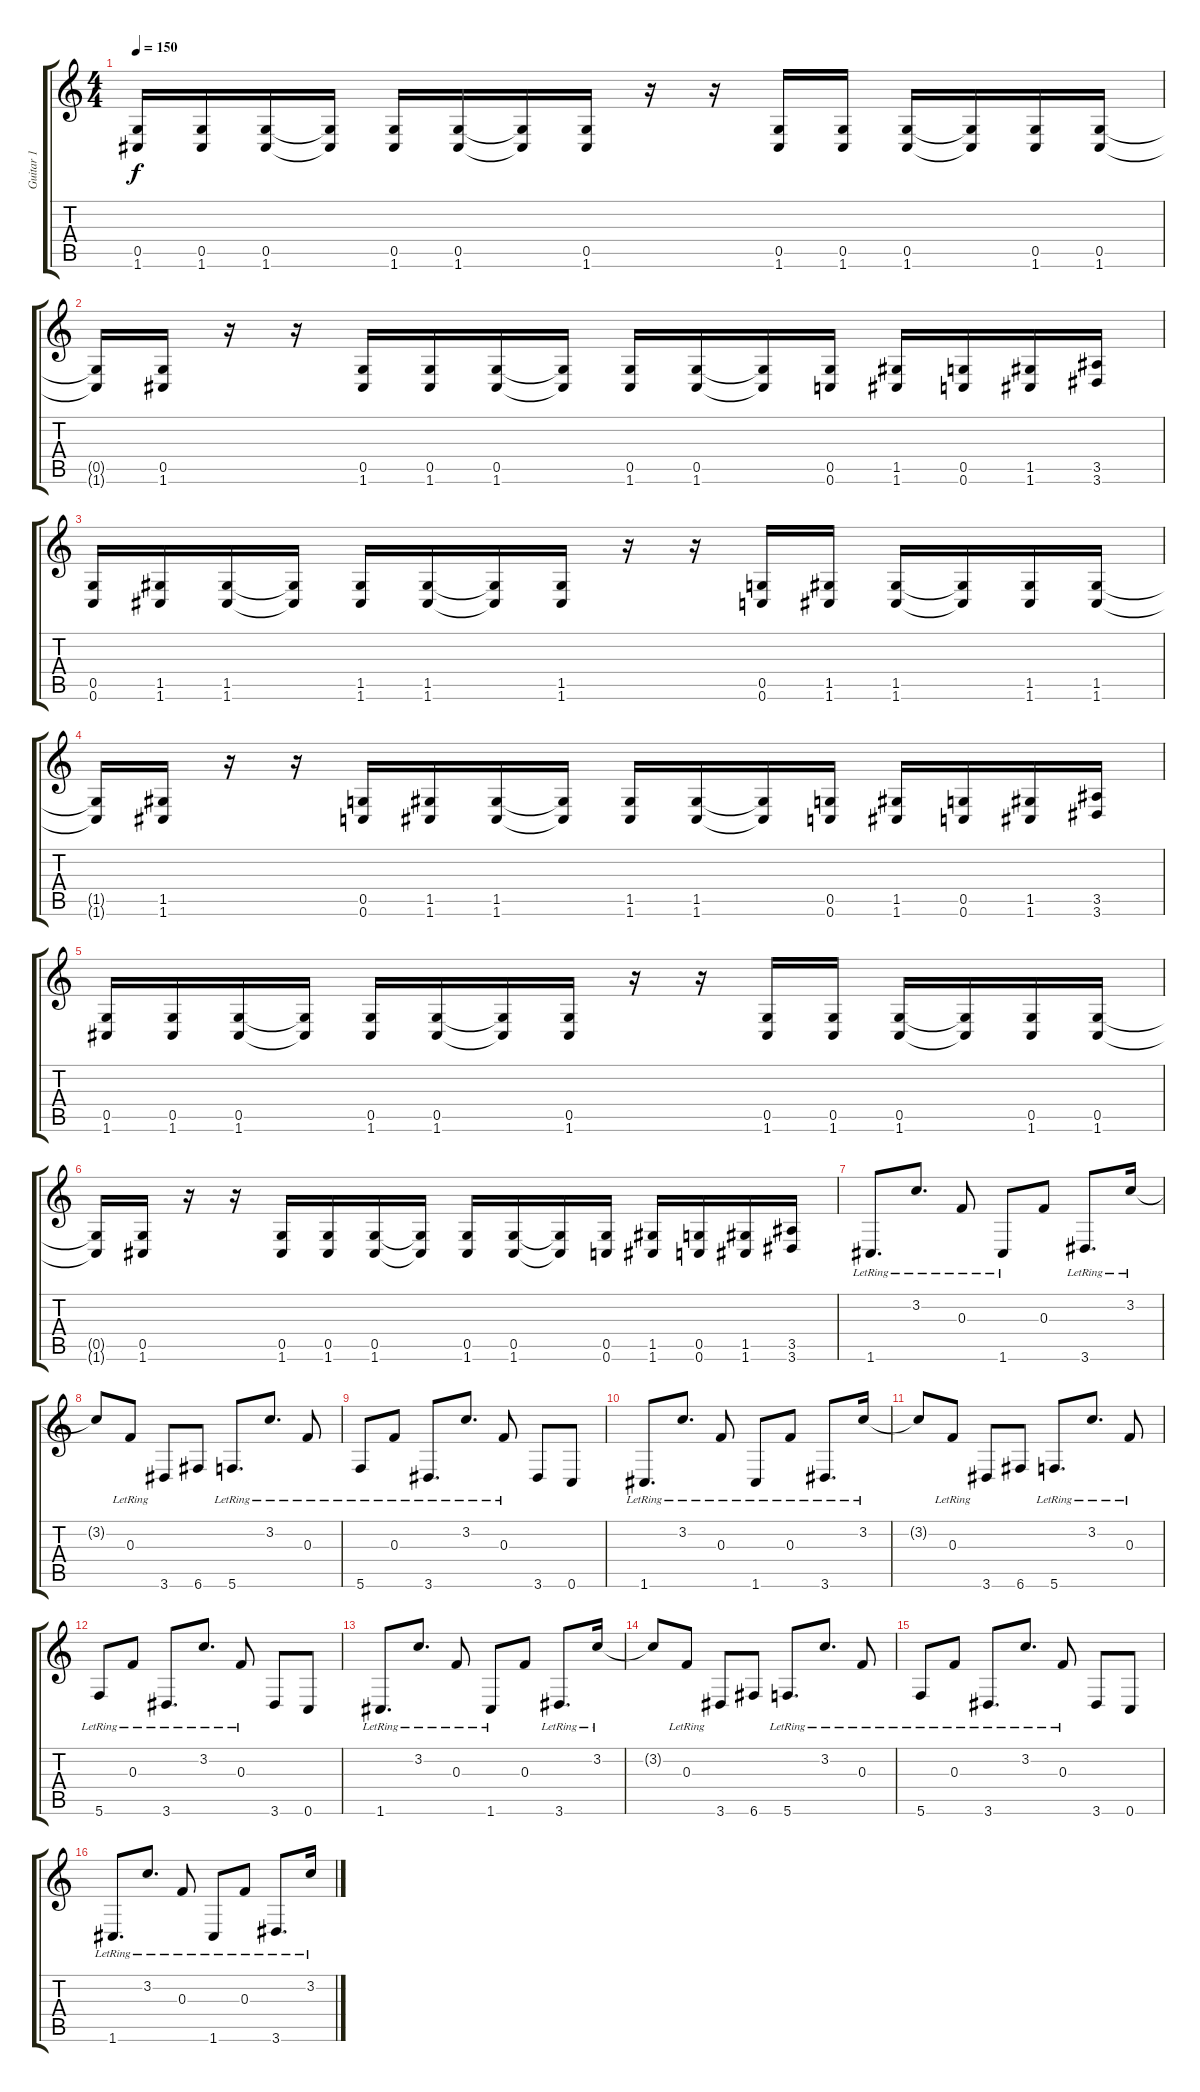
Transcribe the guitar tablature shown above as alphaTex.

\track ("Guitar 1" "Guitar 1") {instrument overdrivenguitar}
\staff {score tabs}
\tuning (D4 A3 F3 C3 G2 C2) {hide}
\ts (4 4)
\tempo 150
\clef g2
\ks c
(0.5 1.6).16{dy f} (0.5 1.6).16 (0.5 1.6).16 (0.5{t} 1.6{t}).16 (0.5 1.6).16 (0.5 1.6).16 (0.5{t} 1.6{t}).16 (0.5 1.6).16 r.16 r.16 (0.5 1.6).16 (0.5 1.6).16 (0.5 1.6).16 (0.5{t} 1.6{t}).16 (0.5 1.6).16 (0.5 1.6).16 |
(0.5{t} 1.6{t}).16 (0.5 1.6).16 r.16 r.16 (0.5 1.6).16 (0.5 1.6).16 (0.5 1.6).16 (0.5{t} 1.6{t}).16 (0.5 1.6).16 (0.5 1.6).16 (0.5{t} 1.6{t}).16 (0.5 0.6).16 (1.5 1.6).16 (0.5 0.6).16 (1.5 1.6).16 (3.5 3.6).16 |
(0.5 0.6).16 (1.5 1.6).16 (1.5 1.6).16 (1.5{t} 1.6{t}).16 (1.5 1.6).16 (1.5 1.6).16 (1.5{t} 1.6{t}).16 (1.5 1.6).16 r.16 r.16 (0.5 0.6).16 (1.5 1.6).16 (1.5 1.6).16 (1.5{t} 1.6{t}).16 (1.5 1.6).16 (1.5 1.6).16 |
(1.5{t} 1.6{t}).16 (1.5 1.6).16 r.16 r.16 (0.5 0.6).16 (1.5 1.6).16 (1.5 1.6).16 (1.5{t} 1.6{t}).16 (1.5 1.6).16 (1.5 1.6).16 (1.5{t} 1.6{t}).16 (0.5 0.6).16 (1.5 1.6).16 (0.5 0.6).16 (1.5 1.6).16 (3.5 3.6).16 |
(0.5 1.6).16 (0.5 1.6).16 (0.5 1.6).16 (0.5{t} 1.6{t}).16 (0.5 1.6).16 (0.5 1.6).16 (0.5{t} 1.6{t}).16 (0.5 1.6).16 r.16 r.16 (0.5 1.6).16 (0.5 1.6).16 (0.5 1.6).16 (0.5{t} 1.6{t}).16 (0.5 1.6).16 (0.5 1.6).16 |
(0.5{t} 1.6{t}).16 (0.5 1.6).16 r.16 r.16 (0.5 1.6).16 (0.5 1.6).16 (0.5 1.6).16 (0.5{t} 1.6{t}).16 (0.5 1.6).16 (0.5 1.6).16 (0.5{t} 1.6{t}).16 (0.5 0.6).16 (1.5 1.6).16 (0.5 0.6).16 (1.5 1.6).16 (3.5 3.6).16 |
1.6{lr}.8{d} 3.2{lr}.8{d} 0.3{lr}.8 1.6{lr}.8 0.3.8 3.6{lr}.8{d} 3.2{lr}.16 |
3.2{t}.8 0.3{lr}.8 3.6.8 6.6.8 5.6{lr}.8{d} 3.2{lr}.8{d} 0.3{lr}.8 |
5.6{lr}.8 0.3{lr}.8 3.6{lr}.8{d} 3.2{lr}.8{d} 0.3{lr}.8 3.6.8 0.6.8 |
1.6{lr}.8{d} 3.2{lr}.8{d} 0.3{lr}.8 1.6{lr}.8 0.3{lr}.8 3.6{lr}.8{d} 3.2{lr}.16 |
3.2{t}.8 0.3{lr}.8 3.6.8 6.6.8 5.6{lr}.8{d} 3.2{lr}.8{d} 0.3{lr}.8 |
5.6{lr}.8 0.3{lr}.8 3.6{lr}.8{d} 3.2{lr}.8{d} 0.3{lr}.8 3.6.8 0.6.8 |
1.6{lr}.8{d} 3.2{lr}.8{d} 0.3{lr}.8 1.6{lr}.8 0.3.8 3.6{lr}.8{d} 3.2{lr}.16 |
3.2{t}.8 0.3{lr}.8 3.6.8 6.6.8 5.6{lr}.8{d} 3.2{lr}.8{d} 0.3{lr}.8 |
5.6{lr}.8 0.3{lr}.8 3.6{lr}.8{d} 3.2{lr}.8{d} 0.3{lr}.8 3.6.8 0.6.8 |
1.6{lr}.8{d} 3.2{lr}.8{d} 0.3{lr}.8 1.6{lr}.8 0.3{lr}.8 3.6{lr}.8{d} 3.2{lr}.16
